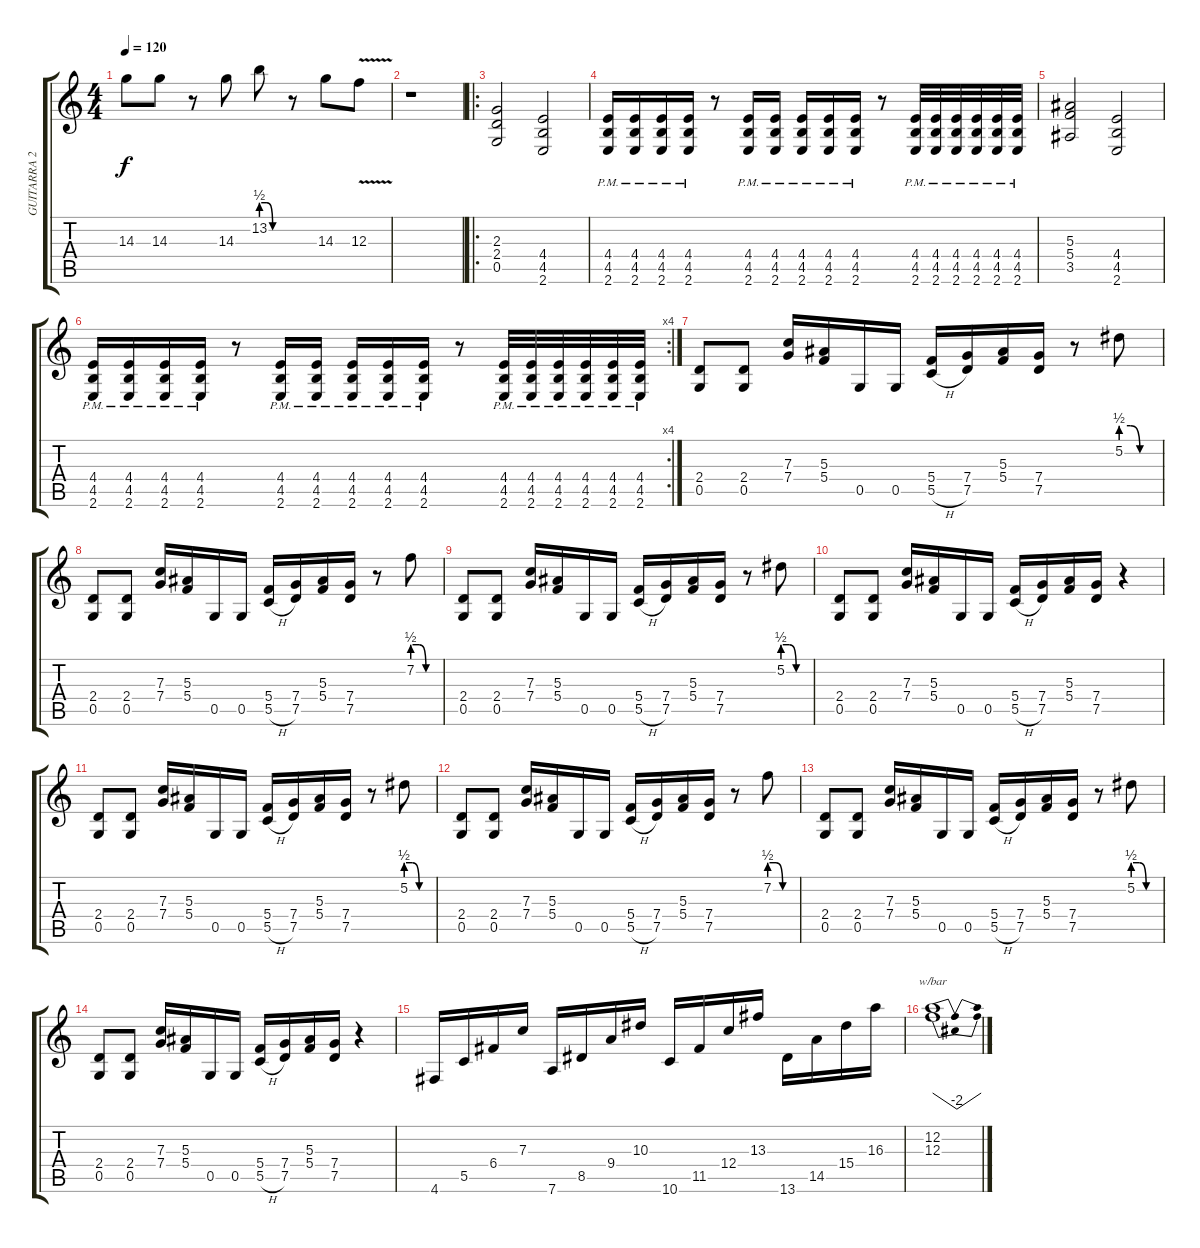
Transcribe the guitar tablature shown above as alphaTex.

\track ("GUITARRA 2" "GUITARRA 2") {instrument distortionguitar}
\staff {score tabs}
\tuning (D4 A3 F3 C3 G2 D2) {hide}
\ts (4 4)
\tempo 120
\clef g2
\ks c
14.3.8{dy f} 14.3.8 r.8 14.3.8 13.2{be (custom 0 2 15 2 30 0 60 0)}.8 r.8 14.3.8 12.3{v}.8 |
r.1 |
\ro
(2.3 2.4 0.5).2 (4.4 4.5 2.6).2 |
(4.4{pm} 4.5{pm} 2.6{pm}).16 (4.4{pm} 4.5{pm} 2.6{pm}).16 (4.4{pm} 4.5{pm} 2.6{pm}).16 (4.4{pm} 4.5{pm} 2.6{pm}).16 r.8 (4.4{pm} 4.5{pm} 2.6{pm}).16 (4.4{pm} 4.5{pm} 2.6{pm}).16 (4.4{pm} 4.5{pm} 2.6{pm}).16 (4.4{pm} 4.5{pm} 2.6{pm}).16 (4.4{pm} 4.5{pm} 2.6{pm}).16 r.8 (4.4{pm} 4.5{pm} 2.6{pm}).32 (4.4{pm} 4.5{pm} 2.6{pm}).32 (4.4{pm} 4.5{pm} 2.6{pm}).32 (4.4{pm} 4.5{pm} 2.6{pm}).32 (4.4{pm} 4.5{pm} 2.6{pm}).32 (4.4{pm} 4.5{pm} 2.6{pm}).32 |
(5.3 5.4 3.5).2 (4.4 4.5 2.6).2 |
\rc 4
(4.4{pm} 4.5{pm} 2.6{pm}).16 (4.4{pm} 4.5{pm} 2.6{pm}).16 (4.4{pm} 4.5{pm} 2.6{pm}).16 (4.4{pm} 4.5{pm} 2.6{pm}).16 r.8 (4.4{pm} 4.5{pm} 2.6{pm}).16 (4.4{pm} 4.5{pm} 2.6{pm}).16 (4.4{pm} 4.5{pm} 2.6{pm}).16 (4.4{pm} 4.5{pm} 2.6{pm}).16 (4.4{pm} 4.5{pm} 2.6{pm}).16 r.8 (4.4{pm} 4.5{pm} 2.6{pm}).32 (4.4{pm} 4.5{pm} 2.6{pm}).32 (4.4{pm} 4.5{pm} 2.6{pm}).32 (4.4{pm} 4.5{pm} 2.6{pm}).32 (4.4{pm} 4.5{pm} 2.6{pm}).32 (4.4{pm} 4.5{pm} 2.6{pm}).32 |
(2.4 0.5).8 (2.4 0.5).8 (7.3 7.4).16 (5.3 5.4).16 0.5.16 0.5.16 (5.4 5.5{h}).16 (7.4 7.5).16 (5.3 5.4).16 (7.4 7.5).16 r.8 5.2{be (custom 0 2 15 2 30 0 60 0)}.8 |
(2.4 0.5).8 (2.4 0.5).8 (7.3 7.4).16 (5.3 5.4).16 0.5.16 0.5.16 (5.4 5.5{h}).16 (7.4 7.5).16 (5.3 5.4).16 (7.4 7.5).16 r.8 7.2{be (custom 0 2 15 2 30 0 60 0)}.8 |
(2.4 0.5).8 (2.4 0.5).8 (7.3 7.4).16 (5.3 5.4).16 0.5.16 0.5.16 (5.4 5.5{h}).16 (7.4 7.5).16 (5.3 5.4).16 (7.4 7.5).16 r.8 5.2{be (custom 0 2 15 2 30 0 60 0)}.8 |
(2.4 0.5).8 (2.4 0.5).8 (7.3 7.4).16 (5.3 5.4).16 0.5.16 0.5.16 (5.4 5.5{h}).16 (7.4 7.5).16 (5.3 5.4).16 (7.4 7.5).16 r.4 |
(2.4 0.5).8 (2.4 0.5).8 (7.3 7.4).16 (5.3 5.4).16 0.5.16 0.5.16 (5.4 5.5{h}).16 (7.4 7.5).16 (5.3 5.4).16 (7.4 7.5).16 r.8 5.2{be (custom 0 2 15 2 30 0 60 0)}.8 |
(2.4 0.5).8 (2.4 0.5).8 (7.3 7.4).16 (5.3 5.4).16 0.5.16 0.5.16 (5.4 5.5{h}).16 (7.4 7.5).16 (5.3 5.4).16 (7.4 7.5).16 r.8 7.2{be (custom 0 2 15 2 30 0 60 0)}.8 |
(2.4 0.5).8 (2.4 0.5).8 (7.3 7.4).16 (5.3 5.4).16 0.5.16 0.5.16 (5.4 5.5{h}).16 (7.4 7.5).16 (5.3 5.4).16 (7.4 7.5).16 r.8 5.2{be (custom 0 2 15 2 30 0 60 0)}.8 |
(2.4 0.5).8 (2.4 0.5).8 (7.3 7.4).16 (5.3 5.4).16 0.5.16 0.5.16 (5.4 5.5{h}).16 (7.4 7.5).16 (5.3 5.4).16 (7.4 7.5).16 r.4 |
4.6.16 5.5.16 6.4.16 7.3.16 7.6.16 8.5.16 9.4.16 10.3.16 10.6.16 11.5.16 12.4.16 13.3.16 13.6.16 14.5.16 15.4.16 16.3.16 |
(12.2 12.3).1{tbe (dip default 0 0 30 -8 60 0)}
